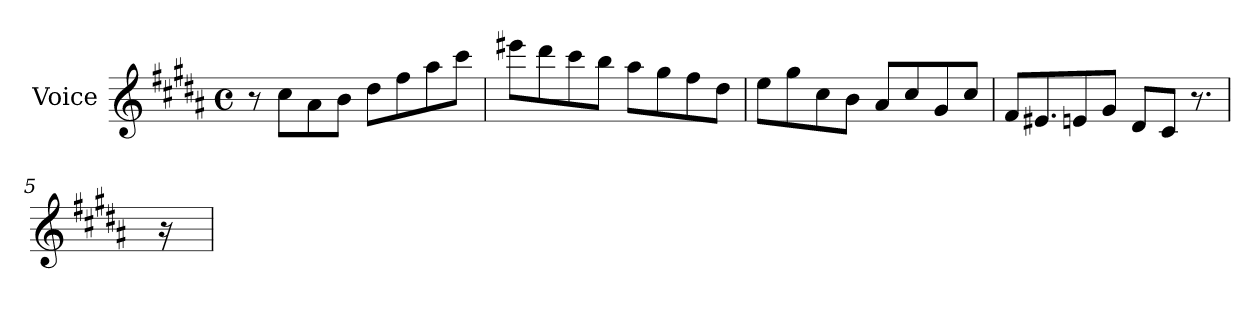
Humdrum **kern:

**kern
*part1
*staff1
*I"Voice
*I'Voice
*clefG2
*k[f#c#g#d#a#]
*M4/4
*met(c)
=1
8r
8cc#\L
8a#\
8b\J
8dd#\L
8ff#\
8aa#\
8ccc#\J
=2
8eee#X\L
8ddd#\
8ccc#\
8bb\J
8aa#\L
8gg#\
8ff#\
8dd#\J
=3
8ee\L
8gg#\
8cc#\
8b\J
8a#/L
8cc#/
8g#/
8cc#/J
=4
8f#/L
8.e#X/
8en/
8g#/J
8d#/L
8c#/J
8.r
=5
16r
=
*-
